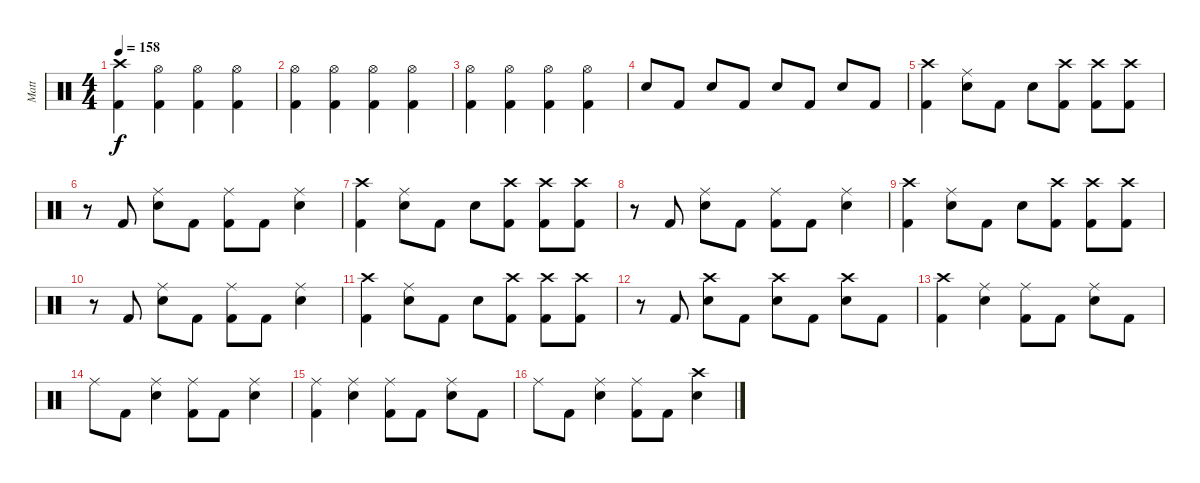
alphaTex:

\track ("Matt" "Matt") {instrument percussion}
\staff {score}
\articulation defaults
\ts (4 4)
\tempo 158
\clef neutral
\ks c
("Crash high (hit)" "Kick (hit) 2").4{dy f} ("Hi-Hat (open)" "Kick (hit) 2").4 ("Hi-Hat (open)" "Kick (hit) 2").4 ("Hi-Hat (open)" "Kick (hit) 2").4 |
("Hi-Hat (open)" "Kick (hit) 2").4 ("Hi-Hat (open)" "Kick (hit) 2").4 ("Hi-Hat (open)" "Kick (hit) 2").4 ("Hi-Hat (open)" "Kick (hit) 2").4 |
("Hi-Hat (open)" "Kick (hit) 2").4 ("Hi-Hat (open)" "Kick (hit) 2").4 ("Hi-Hat (open)" "Kick (hit) 2").4 ("Hi-Hat (open)" "Kick (hit) 2").4 |
"Electric Snare (hit)".8 "Kick (hit) 2".8 "Electric Snare (hit)".8 "Kick (hit) 2".8 "Electric Snare (hit)".8 "Kick (hit) 2".8 "Electric Snare (hit)".8 "Kick (hit) 2".8 |
("Crash high (hit)" "Kick (hit) 2").4 ("Ride (middle)" "Electric Snare (hit)").8 "Kick (hit) 2".8 "Electric Snare (hit)".8 ("Crash high (hit)" "Kick (hit) 2").8 ("Crash high (hit)" "Kick (hit) 2").8 ("Crash high (hit)" "Kick (hit) 2").8 |
r.8 "Kick (hit) 2".8 ("Ride (middle)" "Electric Snare (hit)").8 "Kick (hit) 2".8 ("Ride (middle)" "Kick (hit) 2").8 "Kick (hit) 2".8 ("Ride (middle)" "Electric Snare (hit)").4 |
("Crash high (hit)" "Kick (hit) 2").4 ("Ride (middle)" "Electric Snare (hit)").8 "Kick (hit) 2".8 "Electric Snare (hit)".8 ("Crash high (hit)" "Kick (hit) 2").8 ("Crash high (hit)" "Kick (hit) 2").8 ("Crash high (hit)" "Kick (hit) 2").8 |
r.8 "Kick (hit) 2".8 ("Ride (middle)" "Electric Snare (hit)").8 "Kick (hit) 2".8 ("Ride (middle)" "Kick (hit) 2").8 "Kick (hit) 2".8 ("Ride (middle)" "Electric Snare (hit)").4 |
("Crash high (hit)" "Kick (hit) 2").4 ("Ride (middle)" "Electric Snare (hit)").8 "Kick (hit) 2".8 "Electric Snare (hit)".8 ("Crash high (hit)" "Kick (hit) 2").8 ("Crash high (hit)" "Kick (hit) 2").8 ("Crash high (hit)" "Kick (hit) 2").8 |
r.8 "Kick (hit) 2".8 ("Ride (middle)" "Electric Snare (hit)").8 "Kick (hit) 2".8 ("Ride (middle)" "Kick (hit) 2").8 "Kick (hit) 2".8 ("Ride (middle)" "Electric Snare (hit)").4 |
("Crash high (hit)" "Kick (hit) 2").4 ("Ride (middle)" "Electric Snare (hit)").8 "Kick (hit) 2".8 "Electric Snare (hit)".8 ("Crash high (hit)" "Kick (hit) 2").8 ("Crash high (hit)" "Kick (hit) 2").8 ("Crash high (hit)" "Kick (hit) 2").8 |
r.8 "Kick (hit) 2".8 ("Crash high (hit)" "Electric Snare (hit)").8 "Kick (hit) 2".8 ("Crash high (hit)" "Electric Snare (hit)").8 "Kick (hit) 2".8 ("Crash high (hit)" "Electric Snare (hit)").8 "Kick (hit) 2".8 |
("Crash high (hit)" "Kick (hit) 2").4 ("Ride (middle)" "Electric Snare (hit)").4 ("Ride (middle)" "Kick (hit) 2").8 "Kick (hit) 2".8 ("Ride (middle)" "Electric Snare (hit)").8 "Kick (hit) 2".8 |
"Ride (middle)".8 "Kick (hit) 2".8 ("Ride (middle)" "Electric Snare (hit)").4 ("Ride (middle)" "Kick (hit) 2").8 "Kick (hit) 2".8 ("Ride (middle)" "Electric Snare (hit)").4 |
("Ride (middle)" "Kick (hit) 2").4 ("Ride (middle)" "Electric Snare (hit)").4 ("Ride (middle)" "Kick (hit) 2").8 "Kick (hit) 2".8 ("Ride (middle)" "Electric Snare (hit)").8 "Kick (hit) 2".8 |
"Ride (middle)".8 "Kick (hit) 2".8 ("Ride (middle)" "Electric Snare (hit)").4 ("Ride (middle)" "Kick (hit) 2").8 "Kick (hit) 2".8 ("Crash high (hit)" "Electric Snare (hit)").4
